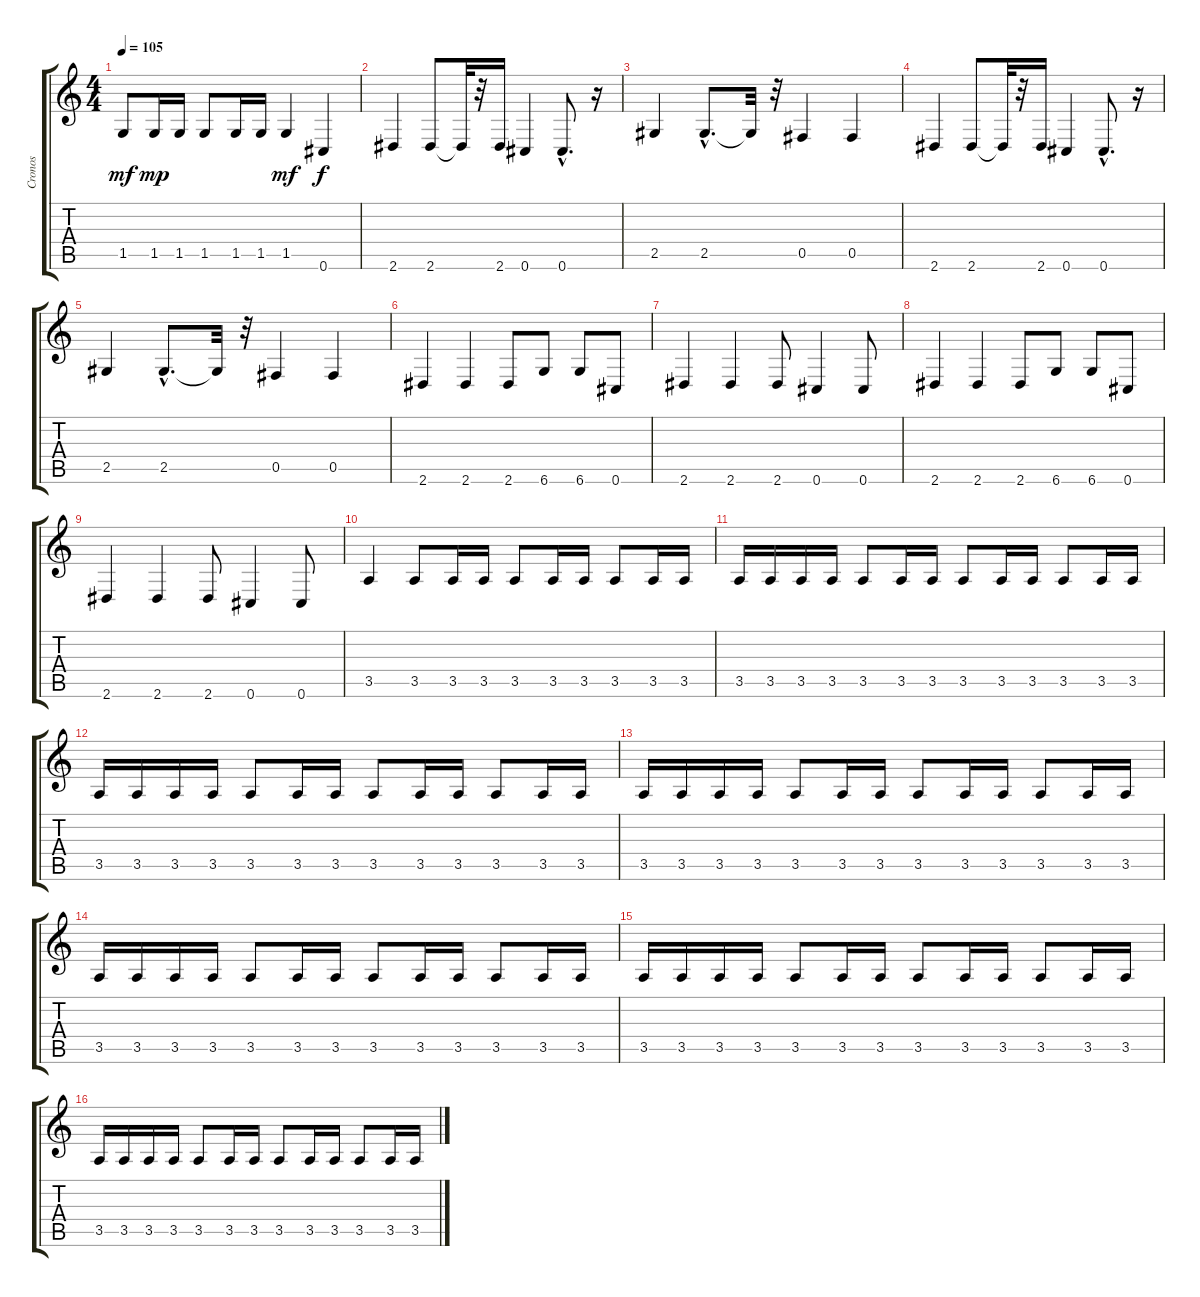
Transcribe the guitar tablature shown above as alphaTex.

\track ("Cronos" "Cronos") {instrument electricbasspick}
\staff {score tabs}
\tuning (Db4 Ab3 E3 B2 Gb2 Db2) {hide}
\ts (4 4)
\tempo 105
\clef g2
\ks c
1.5.8{dy mf} 1.5.16{dy mp} 1.5.16 1.5.8 1.5.16 1.5.16 1.5.4{dy mf} 0.6.4{dy f} |
2.6.4 2.6.8 2.6{t}.32 r.32 2.6.16 0.6.4 0.6{hac}.8{d} r.16 |
2.5.4 2.5{hac}.8{d} 2.5{t}.32 r.32 0.5.4 0.5.4 |
2.6.4 2.6.8 2.6{t}.32 r.32 2.6.16 0.6.4 0.6{hac}.8{d} r.16 |
2.5.4 2.5{hac}.8{d} 2.5{t}.32 r.32 0.5.4 0.5.4 |
2.6.4 2.6.4 2.6.8 6.6.8 6.6.8 0.6.8 |
2.6.4 2.6.4 2.6.8 0.6.4 0.6.8 |
2.6.4 2.6.4 2.6.8 6.6.8 6.6.8 0.6.8 |
2.6.4 2.6.4 2.6.8 0.6.4 0.6.8 |
3.5.4 3.5.8 3.5.16 3.5.16 3.5.8 3.5.16 3.5.16 3.5.8 3.5.16 3.5.16 |
3.5.16 3.5.16 3.5.16 3.5.16 3.5.8 3.5.16 3.5.16 3.5.8 3.5.16 3.5.16 3.5.8 3.5.16 3.5.16 |
3.5.16 3.5.16 3.5.16 3.5.16 3.5.8 3.5.16 3.5.16 3.5.8 3.5.16 3.5.16 3.5.8 3.5.16 3.5.16 |
3.5.16 3.5.16 3.5.16 3.5.16 3.5.8 3.5.16 3.5.16 3.5.8 3.5.16 3.5.16 3.5.8 3.5.16 3.5.16 |
3.5.16 3.5.16 3.5.16 3.5.16 3.5.8 3.5.16 3.5.16 3.5.8 3.5.16 3.5.16 3.5.8 3.5.16 3.5.16 |
3.5.16 3.5.16 3.5.16 3.5.16 3.5.8 3.5.16 3.5.16 3.5.8 3.5.16 3.5.16 3.5.8 3.5.16 3.5.16 |
3.5.16 3.5.16 3.5.16 3.5.16 3.5.8 3.5.16 3.5.16 3.5.8 3.5.16 3.5.16 3.5.8 3.5.16 3.5.16
